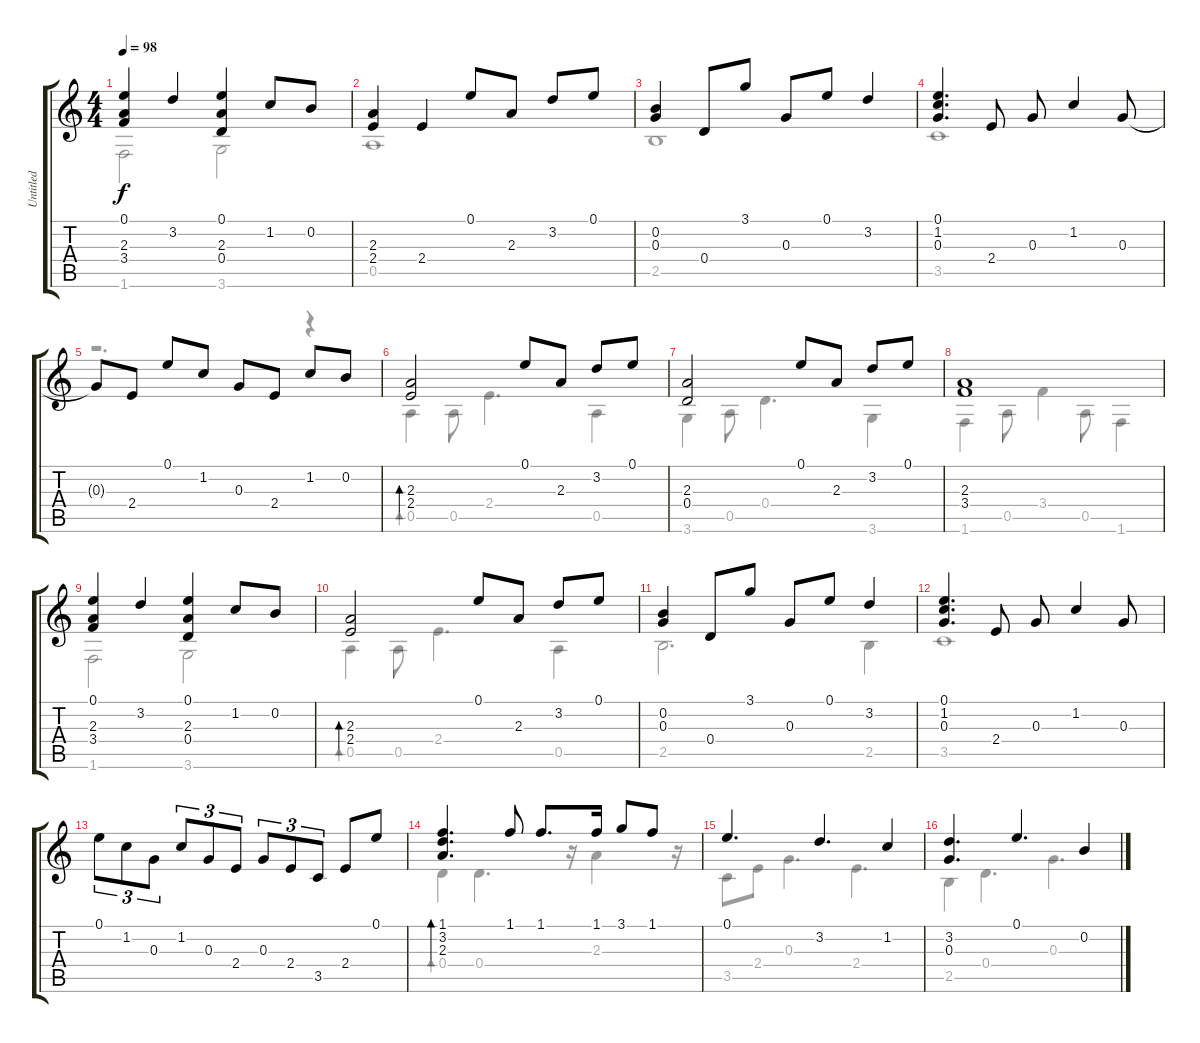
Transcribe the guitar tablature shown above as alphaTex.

\track ("Untitled" "Untitled") {instrument acousticguitarnylon}
\staff {score tabs}
\tuning (E4 B3 G3 D3 A2 E2) {hide}
\voice
\ts (4 4)
\tempo 98
\clef g2
\ks c
(0.1 2.3 3.4).4{dy f} 3.2.4 (0.1 2.3 0.4).4 1.2.8 0.2.8 |
(2.3 2.4).4 2.4.4 0.1.8 2.3.8 3.2.8 0.1.8 |
(0.2 0.3).4 0.4.8 3.1.8 0.3.8 0.1.8 3.2.4 |
(0.1 1.2 0.3).4{d} 2.4.8 0.3.8 1.2.4 0.3.8 |
0.3{t}.8 2.4.8 0.1.8 1.2.8 0.3.8 2.4.8 1.2.8 0.2.8 |
(2.3 2.4).2{bd 120} 0.1.8 2.3.8 3.2.8 0.1.8 |
(2.3 0.4).2 0.1.8 2.3.8 3.2.8 0.1.8 |
(2.3 3.4).1 |
(0.1 2.3 3.4).4 3.2.4 (0.1 2.3 0.4).4 1.2.8 0.2.8 |
(2.3 2.4).2{bd 120} 0.1.8 2.3.8 3.2.8 0.1.8 |
(0.2 0.3).4 0.4.8 3.1.8 0.3.8 0.1.8 3.2.4 |
(0.1 1.2 0.3).4{d} 2.4.8 0.3.8 1.2.4 0.3.8 |
0.1.8{tu (3 2)} 1.2.8{tu (3 2)} 0.3.8{tu (3 2)} 1.2.8{tu (3 2)} 0.3.8{tu (3 2)} 2.4.8{tu (3 2)} 0.3.8{tu (3 2)} 2.4.8{tu (3 2)} 3.5.8{tu (3 2)} 2.4.8 0.1.8 |
(1.1 3.2 2.3).4{d bd 120} 1.1.8 1.1.8{d} 1.1.16 3.1.8 1.1.8 |
0.1.4{d} 3.2.4{d} 1.2.4 |
(3.2 0.3).4{d} 0.1.4{d} 0.2.4
\voice
\clef g2
\ottava regular
\simile none
\ks c
1.6.2{dy f} 3.6.2 |
0.5.1 |
2.5.1 |
3.5.1 |
r.2{d} r.4 |
0.5.4{bd 120} 0.5.8 2.4.4{d} 0.5.4 |
3.6.4 0.5.8 0.4.4{d} 3.6.4 |
1.6.4 0.5.8 3.4.4 0.5.8 1.6.4 |
1.6.2 3.6.2 |
0.5.4{bd 120} 0.5.8 2.4.4{d} 0.5.4 |
2.5.2{d} 2.5.4 |
3.5.1 |
|
0.4.4{bd 120} 0.4.4{d} r.16 2.3.4 r.16 |
3.5.8 2.4.8 0.3.4{d} 2.4.4{d} |
2.5.4 0.4.4{d} 0.3.4{d}
